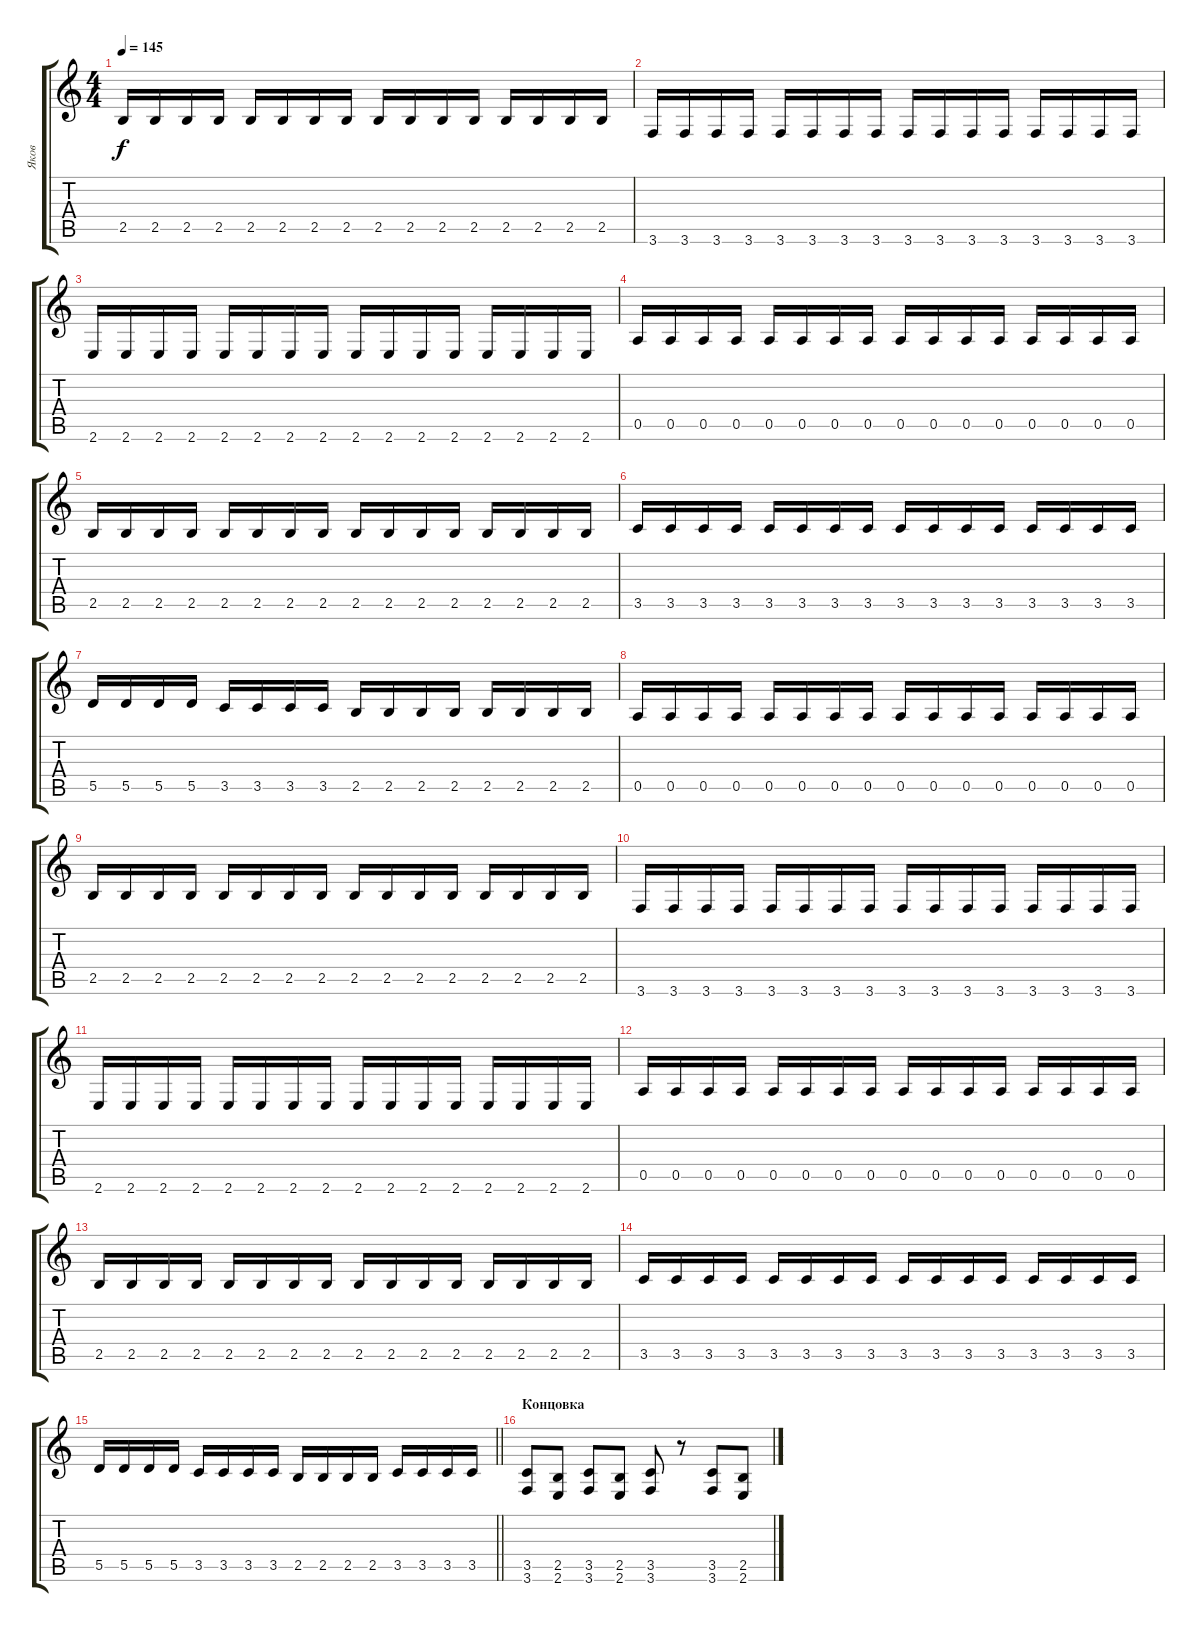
\track ("Яков" "Яков") {instrument distortionguitar}
\staff {score tabs}
\tuning (E4 B3 G3 D3 A2 D2) {hide}
\ts (4 4)
\tempo 145
\clef g2
\ks c
2.5.16{dy f} 2.5.16 2.5.16 2.5.16 2.5.16 2.5.16 2.5.16 2.5.16 2.5.16 2.5.16 2.5.16 2.5.16 2.5.16 2.5.16 2.5.16 2.5.16 |
3.6.16 3.6.16 3.6.16 3.6.16 3.6.16 3.6.16 3.6.16 3.6.16 3.6.16 3.6.16 3.6.16 3.6.16 3.6.16 3.6.16 3.6.16 3.6.16 |
2.6.16 2.6.16 2.6.16 2.6.16 2.6.16 2.6.16 2.6.16 2.6.16 2.6.16 2.6.16 2.6.16 2.6.16 2.6.16 2.6.16 2.6.16 2.6.16 |
0.5.16 0.5.16 0.5.16 0.5.16 0.5.16 0.5.16 0.5.16 0.5.16 0.5.16 0.5.16 0.5.16 0.5.16 0.5.16 0.5.16 0.5.16 0.5.16 |
2.5.16 2.5.16 2.5.16 2.5.16 2.5.16 2.5.16 2.5.16 2.5.16 2.5.16 2.5.16 2.5.16 2.5.16 2.5.16 2.5.16 2.5.16 2.5.16 |
3.5.16 3.5.16 3.5.16 3.5.16 3.5.16 3.5.16 3.5.16 3.5.16 3.5.16 3.5.16 3.5.16 3.5.16 3.5.16 3.5.16 3.5.16 3.5.16 |
5.5.16 5.5.16 5.5.16 5.5.16 3.5.16 3.5.16 3.5.16 3.5.16 2.5.16 2.5.16 2.5.16 2.5.16 2.5.16 2.5.16 2.5.16 2.5.16 |
0.5.16 0.5.16 0.5.16 0.5.16 0.5.16 0.5.16 0.5.16 0.5.16 0.5.16 0.5.16 0.5.16 0.5.16 0.5.16 0.5.16 0.5.16 0.5.16 |
2.5.16 2.5.16 2.5.16 2.5.16 2.5.16 2.5.16 2.5.16 2.5.16 2.5.16 2.5.16 2.5.16 2.5.16 2.5.16 2.5.16 2.5.16 2.5.16 |
3.6.16 3.6.16 3.6.16 3.6.16 3.6.16 3.6.16 3.6.16 3.6.16 3.6.16 3.6.16 3.6.16 3.6.16 3.6.16 3.6.16 3.6.16 3.6.16 |
2.6.16 2.6.16 2.6.16 2.6.16 2.6.16 2.6.16 2.6.16 2.6.16 2.6.16 2.6.16 2.6.16 2.6.16 2.6.16 2.6.16 2.6.16 2.6.16 |
0.5.16 0.5.16 0.5.16 0.5.16 0.5.16 0.5.16 0.5.16 0.5.16 0.5.16 0.5.16 0.5.16 0.5.16 0.5.16 0.5.16 0.5.16 0.5.16 |
2.5.16 2.5.16 2.5.16 2.5.16 2.5.16 2.5.16 2.5.16 2.5.16 2.5.16 2.5.16 2.5.16 2.5.16 2.5.16 2.5.16 2.5.16 2.5.16 |
3.5.16 3.5.16 3.5.16 3.5.16 3.5.16 3.5.16 3.5.16 3.5.16 3.5.16 3.5.16 3.5.16 3.5.16 3.5.16 3.5.16 3.5.16 3.5.16 |
\barLineRight lightlight
5.5.16 5.5.16 5.5.16 5.5.16 3.5.16 3.5.16 3.5.16 3.5.16 2.5.16 2.5.16 2.5.16 2.5.16 3.5.16 3.5.16 3.5.16 3.5.16 |
\section ("" "Концовка")
(3.5 3.6).8 (2.5 2.6).8 (3.5 3.6).8 (2.5 2.6).8 (3.5 3.6).8 r.8 (3.5 3.6).8 (2.5 2.6).8
